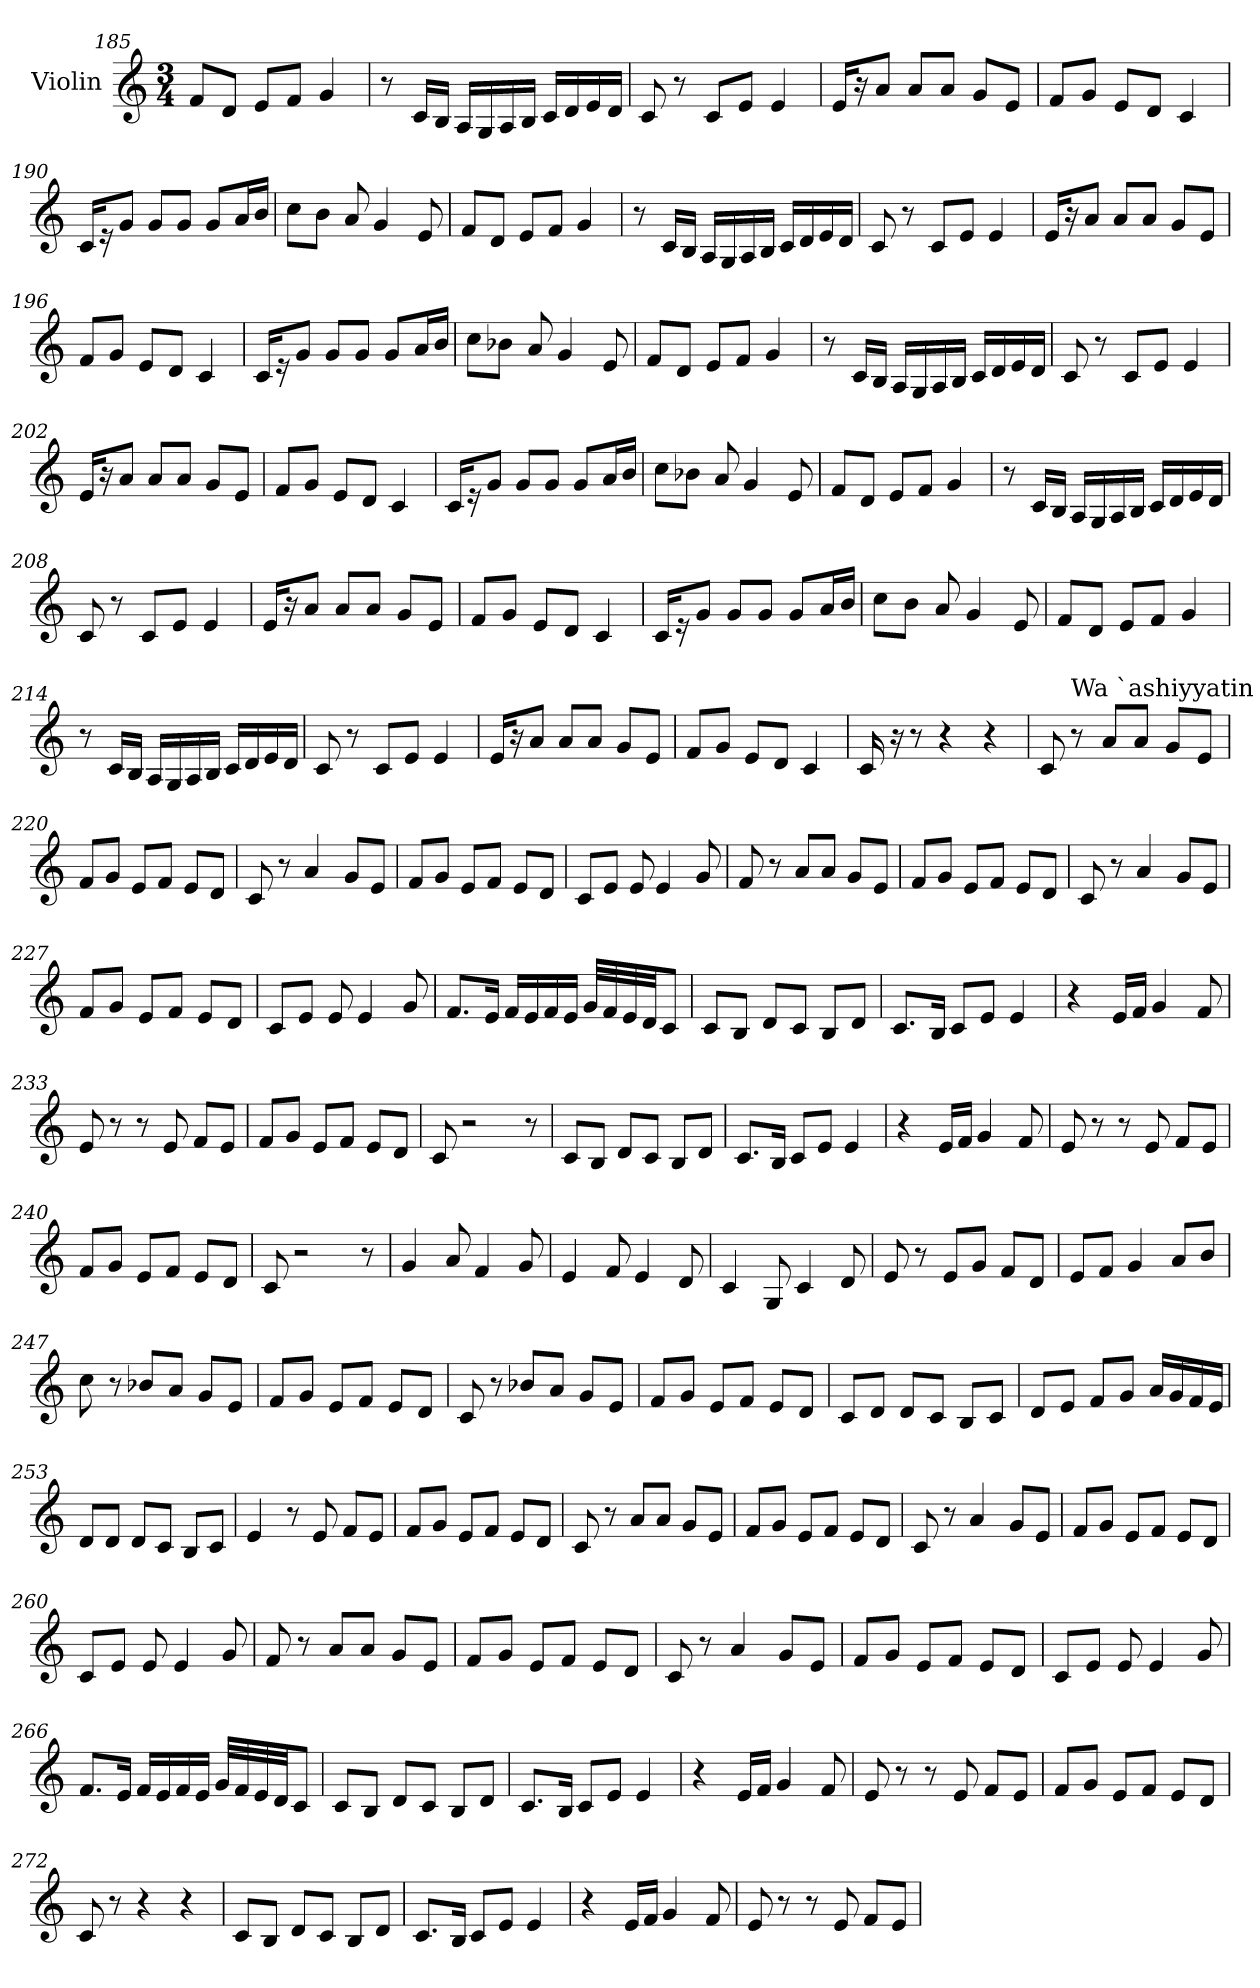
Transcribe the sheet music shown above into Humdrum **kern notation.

**kern
*part1
*staff1
*I"Violin
*clefG2
*k[]
*C:
*M3/4
=185
8f/L
8d/J
8e/L
8f/J
4g/
=186
8r
16c/LL
16B/JJ
16A/LL
16G/
16A/
16B/JJ
16c/LL
16d/
16e/
16d/JJ
=187
8c/
8r
8c/L
8e/J
4e/
!!LO:LB:g=z
=188
16e/KL
16r
8a/J
8a/L
8a/J
8g/L
8e/J
=189
8f/L
8g/J
8e/L
8d/J
4c/
=190
16c/KL
16r
8g/J
8g/L
8g/J
8g/L
16a/L
16b/JJ
=191
8cc\L
8b\J
8a/
4g/
8e/
=192
8f/L
8d/J
8e/L
8f/J
4g/
!!LO:LB:g=z
=193
8r
16c/LL
16B/JJ
16A/LL
16G/
16A/
16B/JJ
16c/LL
16d/
16e/
16d/JJ
=194
8c/
8r
8c/L
8e/J
4e/
=195
16e/KL
16r
8a/J
8a/L
8a/J
8g/L
8e/J
=196
8f/L
8g/J
8e/L
8d/J
4c/
=197
16c/KL
16r
8g/J
8g/L
8g/J
8g/L
16a/L
16b/JJ
!!LO:LB:g=z
=198
8cc\L
8b-X\J
8a/
4g/
8e/
=199
8f/L
8d/J
8e/L
8f/J
4g/
=200
8r
16c/LL
16B/JJ
16A/LL
16G/
16A/
16B/JJ
16c/LL
16d/
16e/
16d/JJ
=201
8c/
8r
8c/L
8e/J
4e/
=202
16e/KL
16r
8a/J
8a/L
8a/J
8g/L
8e/J
!!LO:LB:g=z
=203
8f/L
8g/J
8e/L
8d/J
4c/
=204
16c/KL
16r
8g/J
8g/L
8g/J
8g/L
16a/L
16b/JJ
=205
8cc\L
8b-X\J
8a/
4g/
8e/
=206
8f/L
8d/J
8e/L
8f/J
4g/
=207
8r
16c/LL
16B/JJ
16A/LL
16G/
16A/
16B/JJ
16c/LL
16d/
16e/
16d/JJ
!!LO:LB:g=z
=208
8c/
8r
8c/L
8e/J
4e/
=209
16e/KL
16r
8a/J
8a/L
8a/J
8g/L
8e/J
=210
8f/L
8g/J
8e/L
8d/J
4c/
=211
16c/KL
16r
8g/J
8g/L
8g/J
8g/L
16a/L
16b/JJ
=212
8cc\L
8b\J
8a/
4g/
8e/
=213
8f/L
8d/J
8e/L
8f/J
4g/
!!LO:LB:g=z
=214
8r
16c/LL
16B/JJ
16A/LL
16G/
16A/
16B/JJ
16c/LL
16d/
16e/
16d/JJ
=215
8c/
8r
8c/L
8e/J
4e/
=216
16e/KL
16r
8a/J
8a/L
8a/J
8g/L
8e/J
=217
8f/L
8g/J
8e/L
8d/J
4c/
=218
16c/
16r
8r
4r
4r
!!LO:PB:g=z
=219
8c/
!LO:TX:a:t=Wa `ashiyyatin
8r
8a/L
8a/J
8g/L
8e/J
=220
8f/L
8g/J
8e/L
8f/J
8e/L
8d/J
=221
8c/
8r
4a/
8g/L
8e/J
=222
8f/L
8g/J
8e/L
8f/J
8e/L
8d/J
=223
8c/L
8e/J
8e/
4e/
8g/
=224
8f/
8r
8a/L
8a/J
8g/L
8e/J
!!LO:LB:g=z
=225
8f/L
8g/J
8e/L
8f/J
8e/L
8d/J
=226
8c/
8r
4a/
8g/L
8e/J
=227
8f/L
8g/J
8e/L
8f/J
8e/L
8d/J
=228
8c/L
8e/J
8e/
4e/
8g/
=229
8.f/L
16e/Jk
16f/LL
16e/
16f/
16e/JJ
32g/LLL
32f/
32e/
32d/JJ
8c/J
!!LO:LB:g=z
=230
8c/L
8B/J
8d/L
8c/J
8B/L
8d/J
=231
8.c/L
16B/Jk
8c/L
8e/J
4e/
=232
4r
16e/LL
16f/JJ
4g/
8f/
=233
8e/
8r
8r
8e/
8f/L
8e/J
=234
8f/L
8g/J
8e/L
8f/J
8e/L
8d/J
=235
8c/
2r
8r
!!LO:LB:g=z
=236
8c/L
8B/J
8d/L
8c/J
8B/L
8d/J
=237
8.c/L
16B/Jk
8c/L
8e/J
4e/
=238
4r
16e/LL
16f/JJ
4g/
8f/
=239
8e/
8r
8r
8e/
8f/L
8e/J
=240
8f/L
8g/J
8e/L
8f/J
8e/L
8d/J
=241
8c/
2r
8r
!!LO:LB:g=z
=242
4g/
8a/
4f/
8g/
=243
4e/
8f/
4e/
8d/
=244
4c/
8G/
4c/
8d/
=245
8e/
8r
8e/L
8g/J
8f/L
8d/J
=246
8e/L
8f/J
4g/
8a/L
8b/J
=247
8cc\
8r
8b-X/L
8a/J
8g/L
8e/J
!!LO:LB:g=z
=248
8f/L
8g/J
8e/L
8f/J
8e/L
8d/J
=249
8c/
8r
8b-X/L
8a/J
8g/L
8e/J
=250
8f/L
8g/J
8e/L
8f/J
8e/L
8d/J
=251
8c/L
8d/J
8d/L
8c/J
8B/L
8c/J
=252
8d/L
8e/J
8f/L
8g/J
16a/LL
16g/
16f/
16e/JJ
=253
8d/L
8d/J
8d/L
8c/J
8B/L
8c/J
!!LO:LB:g=z
=254
4e/
8r
8e/
8f/L
8e/J
=255
8f/L
8g/J
8e/L
8f/J
8e/L
8d/J
=256
8c/
8r
8a/L
8a/J
8g/L
8e/J
=257
8f/L
8g/J
8e/L
8f/J
8e/L
8d/J
=258
8c/
8r
4a/
8g/L
8e/J
=259
8f/L
8g/J
8e/L
8f/J
8e/L
8d/J
!!LO:LB:g=z
=260
8c/L
8e/J
8e/
4e/
8g/
=261
8f/
8r
8a/L
8a/J
8g/L
8e/J
=262
8f/L
8g/J
8e/L
8f/J
8e/L
8d/J
=263
8c/
8r
4a/
8g/L
8e/J
=264
8f/L
8g/J
8e/L
8f/J
8e/L
8d/J
=265
8c/L
8e/J
8e/
4e/
8g/
!!LO:PB:g=z
=266
8.f/L
16e/Jk
16f/LL
16e/
16f/
16e/JJ
32g/LLL
32f/
32e/
32d/JJ
8c/J
=267
8c/L
8B/J
8d/L
8c/J
8B/L
8d/J
=268
8.c/L
16B/Jk
8c/L
8e/J
4e/
=269
4r
16e/LL
16f/JJ
4g/
8f/
=270
8e/
8r
8r
8e/
8f/L
8e/J
!!LO:LB:g=z
=271
8f/L
8g/J
8e/L
8f/J
8e/L
8d/J
=272
8c/
8r
4r
4r
=273
8c/L
8B/J
8d/L
8c/J
8B/L
8d/J
=274
8.c/L
16B/Jk
8c/L
8e/J
4e/
=275
4r
16e/LL
16f/JJ
4g/
8f/
=276
8e/
8r
8r
8e/
8f/L
8e/J
=
*-
